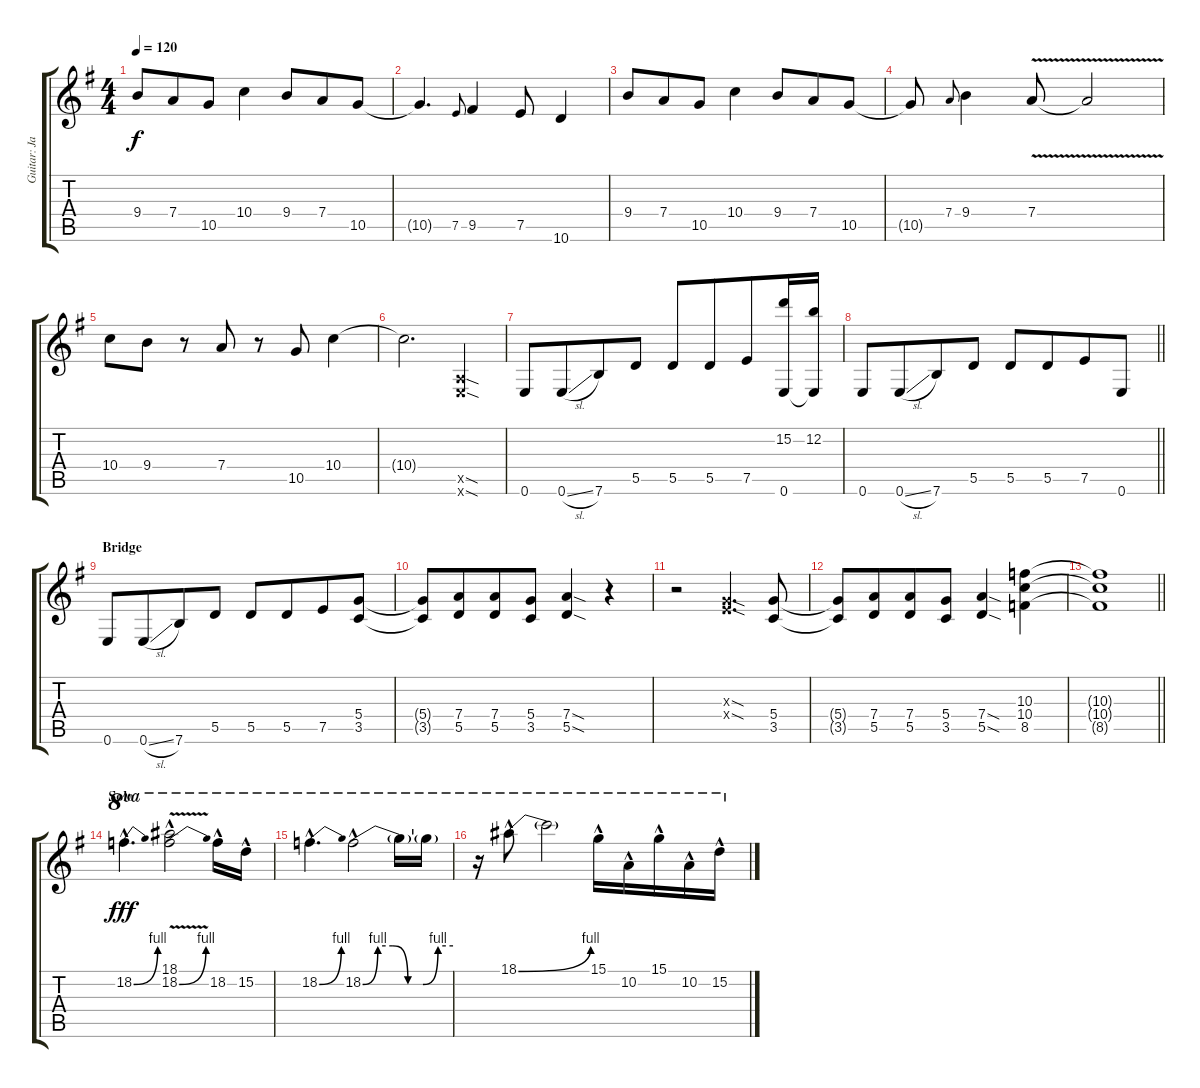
\track ("Guitar: Jan" "Guitar: Ja") {instrument overdrivenguitar}
\staff {score tabs}
\tuning (E4 B3 G3 D3 A2 E2) {hide}
\ts (4 4)
\tempo 120
\clef g2
\ks g
9.4.8{dy f} 7.4.8{beam merge} 10.5.8 10.4.4 9.4.8{beam merge} 7.4.8 10.5.8 |
10.5{t}.4{d} 7.5.8{gr onbeat} 9.5.4 7.5.8 10.6.4 |
9.4.8 7.4.8{beam merge} 10.5.8 10.4.4 9.4.8{beam merge} 7.4.8 10.5.8 |
10.5{t}.8 7.4.8{gr onbeat} 9.4.4 7.4{v}.8 7.4{t}.2 |
10.4.8 9.4.8 r.8 7.4.8 r.8 10.5.8 10.4.4 |
10.4{t}.2{d} (0.5{sod x} 0.6{sod x}).4 |
0.6.8 0.6{sl}.8{beam merge} 7.6.8 5.5.8{beam split} 5.5.8 5.5.8{beam merge} 7.5.8 (15.2 0.6).16 (12.2 0.6{t}).16 |
\barLineRight lightlight
0.6.8 0.6{sl}.8{beam merge} 7.6.8 5.5.8{beam split} 5.5.8 5.5.8{beam merge} 7.5.8 0.6.8 |
\section ("" "Bridge")
0.6.8 0.6{sl}.8{beam merge} 7.6.8 5.5.8{beam split} 5.5.8 5.5.8{beam merge} 7.5.8 (5.4 3.5).8 |
(5.4{t} 3.5{t}).8 (7.4 5.5).8{beam merge} (7.4 5.5).8 (5.4 3.5).8 (7.4{sod} 5.5{sod}).4 r.4 |
r.2 (0.3{sod x} 2.4{sod x}).4{d} (5.4 3.5).8 |
(5.4{t} 3.5{t}).8 (7.4 5.5).8{beam merge} (7.4 5.5).8 (5.4 3.5).8 (7.4{sod} 5.5{sod}).4 (10.3 10.4 8.5).4 |
\barLineRight lightlight
(10.3{t} 10.4{t} 8.5{t}).1 |
\section ("" "Solo")
18.2{be (bend 0 0 60 4) hac}.4{d ot 8va dy fff} (18.1{v hac} 18.2{be (bend 0 0 60 4) hac}).2{ot 8va} 18.2{hac}.16{ot 8va} 15.2{hac}.16{ot 8va} |
18.2{be (bend 0 0 60 4) hac}.4{d ot 8va} 18.2{be (custom 0 0 10 4 20 4 30 0 40 0 50 4 60 4) hac}.2{ot 8va} 18.2{t}.16{ot 8va} 18.2{t}.16{ot 8va} |
r.16{ot 8va} 18.1{be (bend 0 0 60 4) hac}.8{ot 8va} 18.1{t}.2{ot 8va} 15.1{hac}.16{ot 8va beam merge} 10.2{hac}.16{ot 8va} 15.1{hac}.16{ot 8va} 10.2{hac}.16{ot 8va} 15.2{hac}.16{ot 8va}
